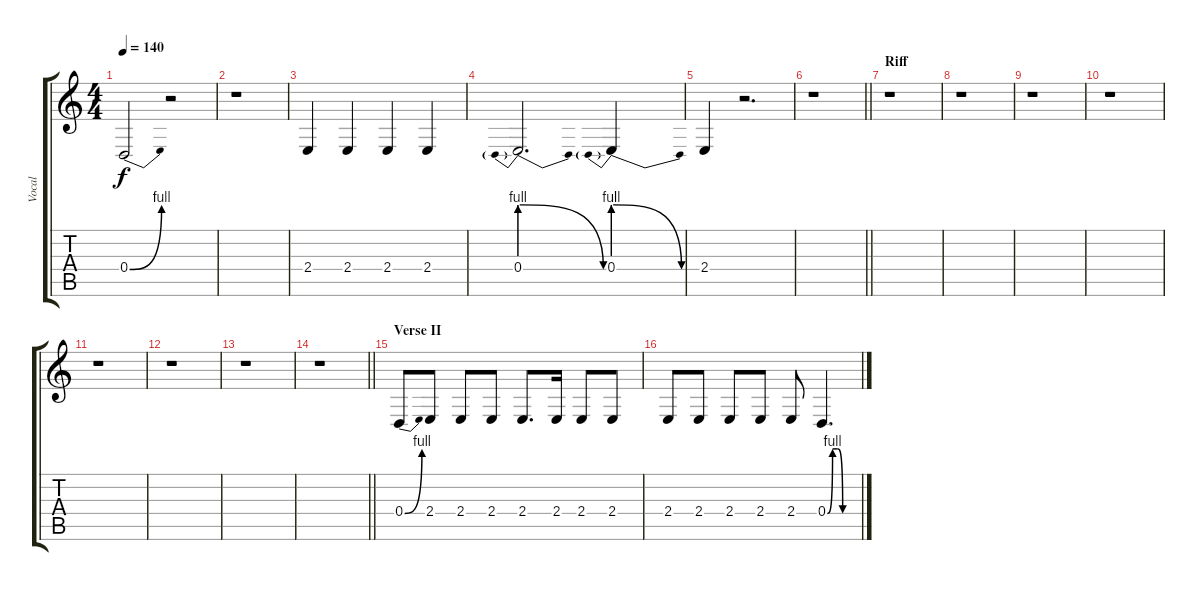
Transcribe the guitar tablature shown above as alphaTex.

\track ("Vocal" "Vocal") {instrument trumpet}
\staff {score tabs}
\tuning (E4 B3 G3 D3 A2 E2) {hide}
\ts (4 4)
\tempo 140
\clef g2
\ks c
0.4{be (bend 0 0 60 4)}.2{dy f} r.2 |
r.1 |
2.4.4 2.4.4 2.4.4 2.4.4 |
0.4{be (prebendrelease 0 4 60 0)}.2{d} 0.4{be (prebendrelease 0 4 60 0)}.4 |
2.4.4 r.2{d} |
\barLineRight lightlight
r.1 |
\section ("" "Riff")
r.1 |
r.1 |
r.1 |
r.1 |
r.1 |
r.1 |
r.1 |
\barLineRight lightlight
r.1 |
\section ("" "Verse II")
0.4{be (bend 0 0 60 4)}.8 2.4.8 2.4.8 2.4.8 2.4.8{d} 2.4.16 2.4.8 2.4.8 |
2.4.8 2.4.8 2.4.8 2.4.8 2.4.8 0.4{be (custom 0 0 10 4 20 4 30 0 60 0)}.4{d}
